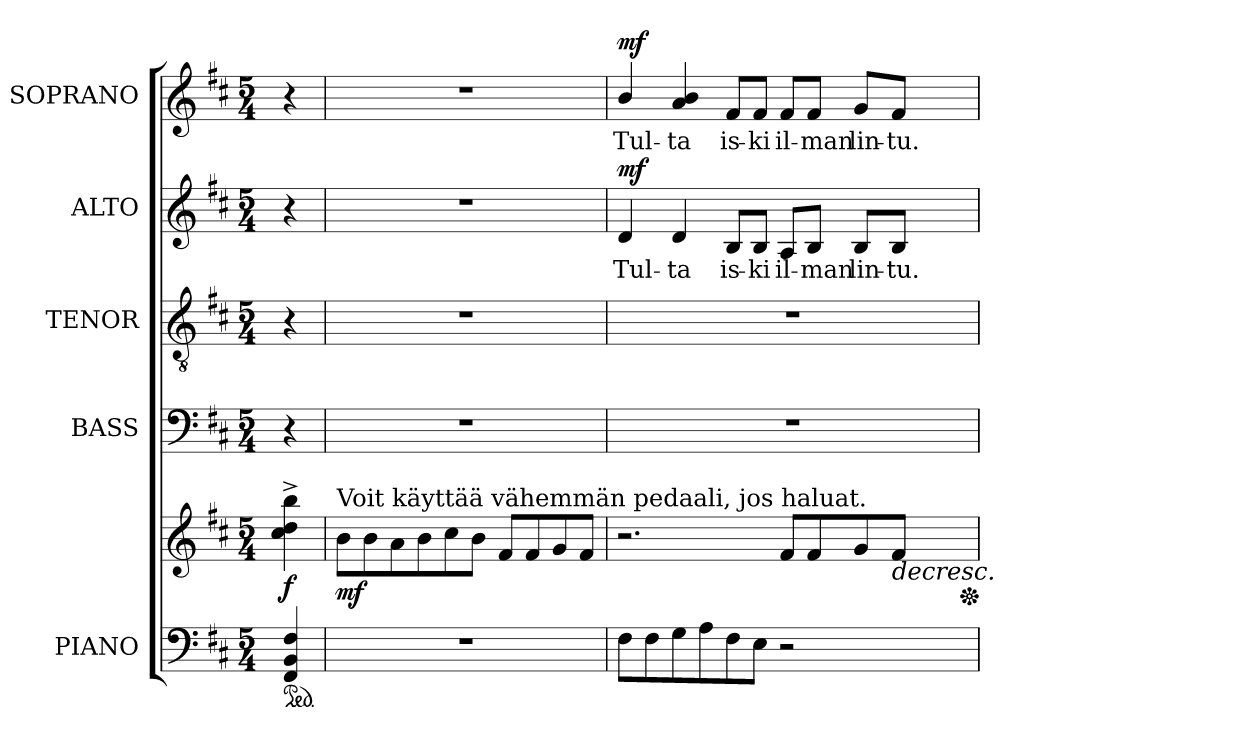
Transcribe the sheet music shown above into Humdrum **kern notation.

**kern	**kern	**dynam	**kern	**kern	**kern	**text	**dynam	**kern	**text	**dynam
*part5	*part5	*part5	*part4	*part3	*part2	*part2	*part2	*part1	*part1	*part1
*staff6	*staff5	*staff5/6	*staff4	*staff3	*staff2	*staff2	*staff2	*staff1	*staff1	*staff1
*I"PIANO	*	*	*I"BASS	*I"TENOR	*I"ALTO	*	*	*I"SOPRANO	*	*
*I'PNO.	*	*	*I'B.	*I'T.	*I'A.	*	*	*I'S.	*	*
!!LO:PB:g=z
*clefF4	*clefG2	*	*clefF4	*clefGv2	*clefG2	*	*	*clefG2	*	*
*	*	*	*	*ITrd7c12	*	*	*	*	*	*
*k[f#c#]	*k[f#c#]	*	*k[f#c#]	*k[f#c#]	*k[f#c#]	*	*	*k[f#c#]	*	*
*D:	*D:	*	*D:	*D:	*D:	*	*	*D:	*	*
*M5/4	*M5/4	*	*M5/4	*M5/4	*M5/4	*	*	*M5/4	*	*
*MM120	*MM120	*	*MM120	*MM120	*MM120	*	*	*MM120	*	*
*ped	*	*	*	*	*	*	*	*	*	*
=	=	=	=	=	=	=	=	=	=	=
4FF#i/ 4BBi 4F#i	4cc#i\^ 4ddi^ 4bbi^	f	4r	4r	4r	.	.	4r	.	.
=1	=1	=1	=1	=1	=1	=1	=1	=1	=1	=1
!	!LO:TX:a:t=Voit käyttää vähemmän pedaali, jos haluat.	!	!	!	!	!	!	!	!	!
!LO:N:vis=1	!	!	!LO:N:vis=1	!LO:N:vis=1	!LO:N:vis=1	!	!	!LO:N:vis=1	!	!
4%5r	8bi\L	mf	4%5r	4%5r	4%5r	.	.	4%5r	.	.
.	8bi\	.	.	.	.	.	.	.	.	.
.	8ai\	.	.	.	.	.	.	.	.	.
.	8bi\	.	.	.	.	.	.	.	.	.
.	8cc#i\	.	.	.	.	.	.	.	.	.
.	8bi\J	.	.	.	.	.	.	.	.	.
.	8f#i/L	.	.	.	.	.	.	.	.	.
.	8f#i/	.	.	.	.	.	.	.	.	.
.	8gi/	.	.	.	.	.	.	.	.	.
.	8f#i/J	.	.	.	.	.	.	.	.	.
=2	=2	=2	=2	=2	=2	=2	=2	=2	=2	=2
!	!	!	!LO:N:vis=1	!LO:N:vis=1	!	!	!	!	!	!
!	!	!	!	!	!	!LO:LY:b:color=#000000	!	!	!	!
!	!	!	!	!	!	!	!	!	!LO:LY:b:color=#000000	!
8F#i\L	2.r	.	4%5r	4%5r	4di/	Tul-	mf	4bi/	Tul-	mf
8F#i\	.	]	.	.	.	.	.	.	.	.
!	!	!	!	!	!	!LO:LY:b:color=#000000	!	!	!	!
!	!	!	!	!	!	!	!	!	!LO:LY:b:color=#000000	!
8Gi\	.	.	.	.	4di/	-ta	.	4ai/ 4bi	-ta	.
8Ai\	.	.	.	.	.	.	.	.	.	.
!	!	!	!	!	!	!LO:LY:b:color=#000000	!	!	!	!
!	!	!	!	!	!	!	!	!	!LO:LY:b:color=#000000	!
8F#i\	.	.	.	.	8Bi/L	is-	.	8f#i/L	is-	.
!	!	!	!	!	!	!LO:LY:b:color=#000000	!	!	!	!
!	!	!	!	!	!	!	!	!	!LO:LY:b:color=#000000	!
8Ei\J	.	.	.	.	8Bi/J	-ki	.	8f#i/J	-ki	.
!	!	!	!	!	!	!LO:LY:b:color=#000000	!	!	!	!
!	!	!	!	!	!	!	!	!	!LO:LY:b:color=#000000	!
2r	8f#i/L	.	.	.	8Ai/L	il-	.	8f#i/L	il-	.
!	!	!	!	!	!	!LO:LY:b:color=#000000	!	!	!	!
!	!	!	!	!	!	!	!	!	!LO:LY:b:color=#000000	!
.	8f#i/	.	.	.	8Bi/J	-man	.	8f#i/J	-man	.
!	!	!	!	!	!	!LO:LY:b:color=#000000	!	!	!	!
!	!	!	!	!	!	!	!	!	!LO:LY:b:color=#000000	!
.	8gi/	.	.	.	8Bi/L	lin-	.	8gi/L	lin-	.
!	!	!LO:HP:b	!	!	!	!	!	!	!	!
!	!	!	!	!	!	!LO:LY:b:color=#000000	!	!	!	!
!	!	!	!	!	!	!	!	!	!LO:LY:b:color=#000000	!
.	8f#i/J	>	.	.	8Bi/J	-tu.	.	8f#i/J	-tu.	.
*	*Xped	*	*	*	*	*	*	*	*	*
=	=	=	=	=	=	=	=	=	=	=
*-	*-	*-	*-	*-	*-	*-	*-	*-	*-	*-
